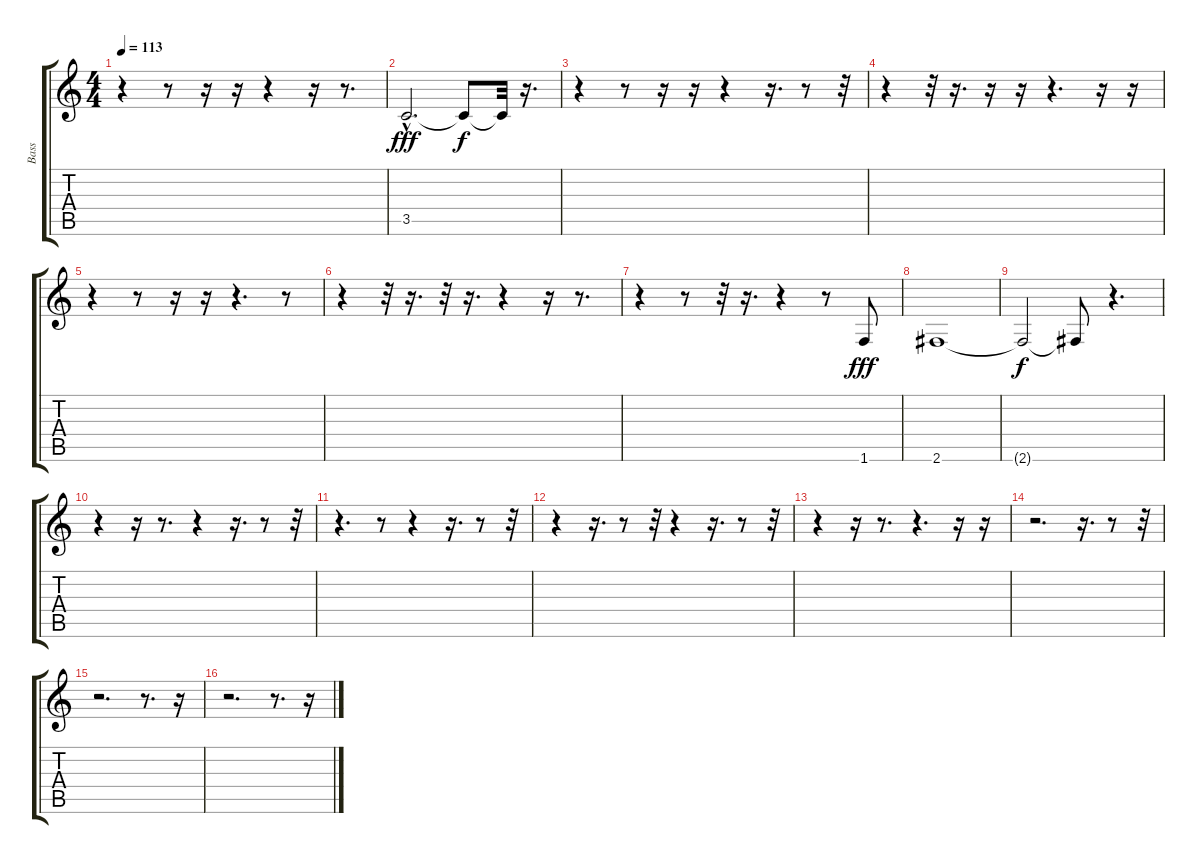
\track ("Bass" "Bass") {instrument electricbassfinger}
\staff {score tabs}
\tuning (E4 B3 G3 D3 A2 E2) {hide}
\ts (4 4)
\tempo 113
\clef g2
\ks c
r.4{dy fff} r.8 r.16 r.16 r.4 r.16 r.8{d} |
3.5{hac}.2{d} 3.5{t}.8{dy f} 3.5{t}.32 r.16{d} |
r.4 r.8 r.16 r.16 r.4 r.16{d} r.8 r.32 |
r.4 r.32 r.16{d} r.16 r.16 r.4{d} r.16 r.16 |
r.4 r.8 r.16 r.16 r.4{d} r.8 |
r.4 r.32 r.16{d} r.32 r.16{d} r.4 r.16 r.8{d} |
r.4 r.8 r.32 r.16{d} r.4 r.8 1.6.8{dy fff} |
2.6.1 |
2.6{t}.2{dy f} 2.6{t}.8 r.4{d} |
r.4 r.16 r.8{d} r.4 r.16{d} r.8 r.32 |
r.4{d} r.8 r.4 r.16{d} r.8 r.32 |
r.4 r.16{d} r.8 r.32 r.4 r.16{d} r.8 r.32 |
r.4 r.16 r.8{d} r.4{d} r.16 r.16 |
r.2{d} r.16{d} r.8 r.32 |
r.2{d} r.8{d} r.16 |
r.2{d} r.8{d} r.16
